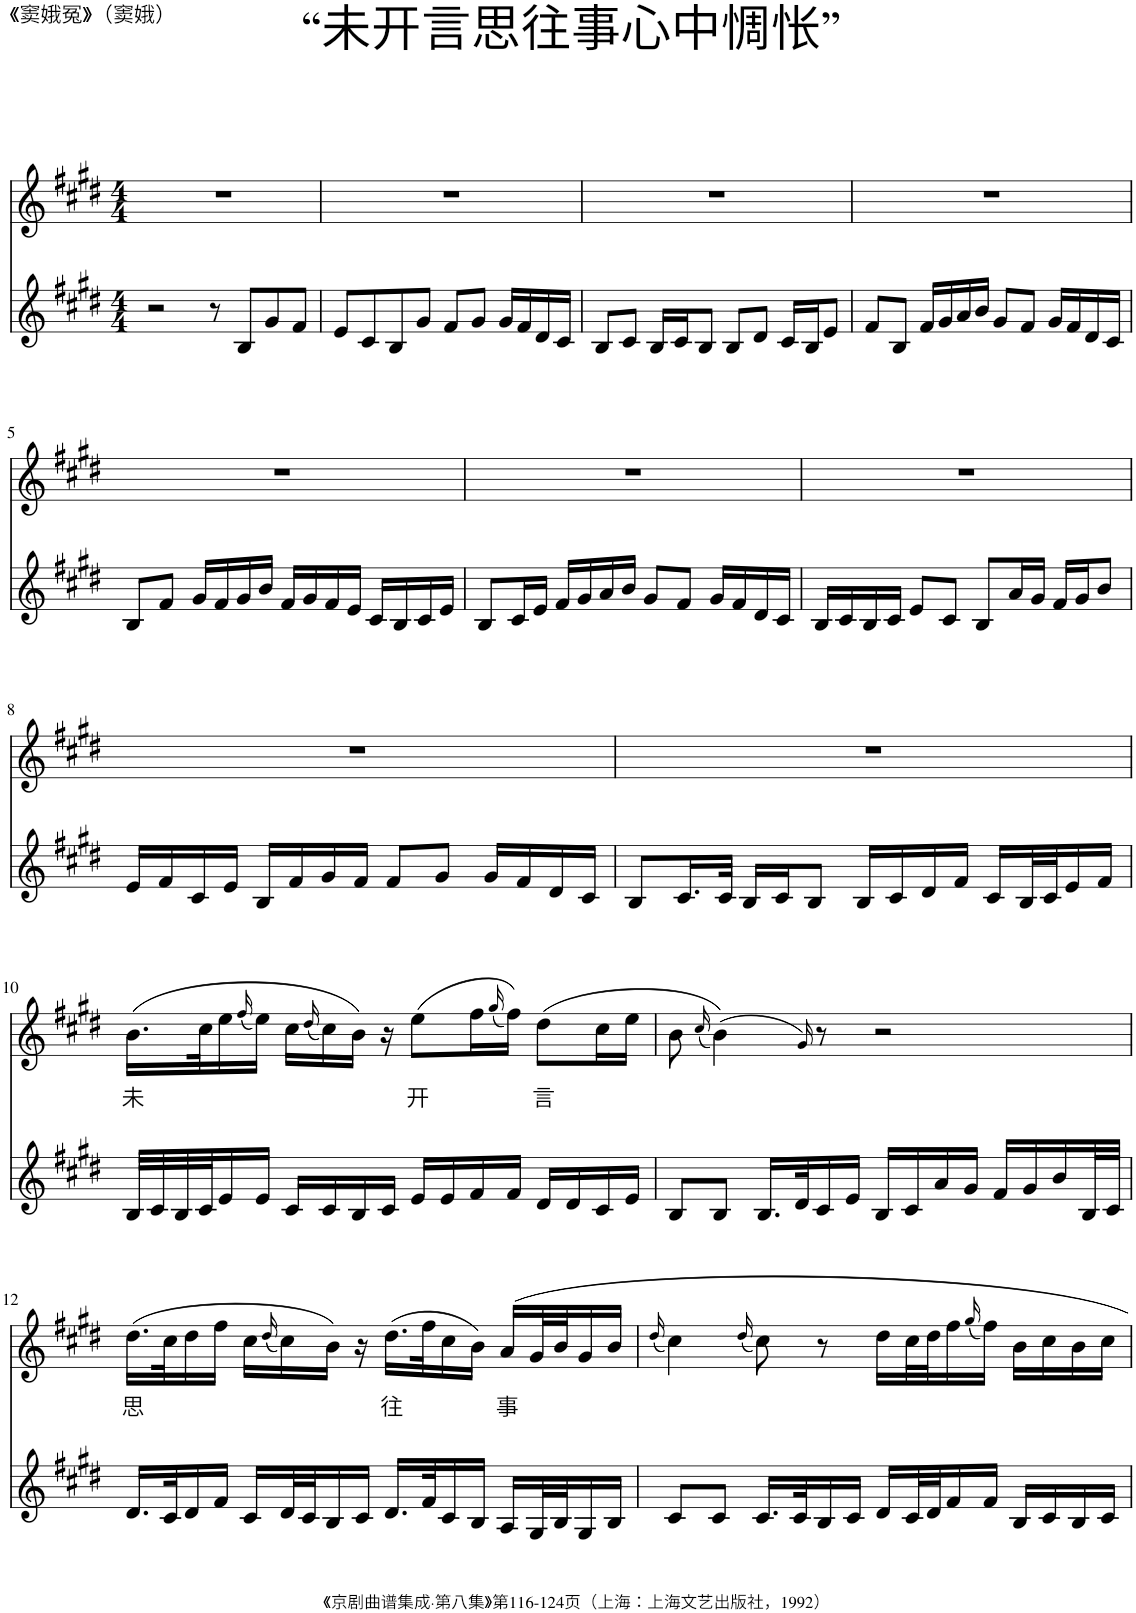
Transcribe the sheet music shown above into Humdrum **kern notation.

**kern	**kern	**text
*part2	*part1	*part1
*staff2	*staff1	*staff1
*I"Piano	*I"Piano	*
*I'Pno	*I'Pno	*
*clefG2	*clefG2	*
*k[f#c#g#d#]	*k[f#c#g#d#]	*
*M4/4	*M4/4	*
=1	=1	=1
2r	1r	.
8r	.	.
8B/L	.	.
8g#/	.	.
8f#/J	.	.
=2	=2	=2
8e/L	1r	.
8c#/	.	.
8B/	.	.
8g#/J	.	.
8f#/L	.	.
8g#/J	.	.
16g#/LL	.	.
16f#/	.	.
16d#/	.	.
16c#/JJ	.	.
=3	=3	=3
8B/L	1r	.
8c#/J	.	.
16B/LL	.	.
16c#/J	.	.
8B/J	.	.
8B/L	.	.
8d#/J	.	.
16c#/LL	.	.
16B/J	.	.
8e/J	.	.
=4	=4	=4
8f#/L	1r	.
8B/J	.	.
16f#/LL	.	.
16g#/	.	.
16a/	.	.
16b/JJ	.	.
8g#/L	.	.
8f#/J	.	.
16g#/LL	.	.
16f#/	.	.
16d#/	.	.
16c#/JJ	.	.
!!LO:LB:g=z
=5	=5	=5
8B/L	1r	.
8f#/J	.	.
16g#/LL	.	.
16f#/	.	.
16g#/	.	.
16b/JJ	.	.
16f#/LL	.	.
16g#/	.	.
16f#/	.	.
16e/JJ	.	.
16c#/LL	.	.
16B/	.	.
16c#/	.	.
16e/JJ	.	.
=6	=6	=6
8B/L	1r	.
16c#/L	.	.
16e/JJ	.	.
16f#/LL	.	.
16g#/	.	.
16a/	.	.
16b/JJ	.	.
8g#/L	.	.
8f#/J	.	.
16g#/LL	.	.
16f#/	.	.
16d#/	.	.
16c#/JJ	.	.
=7	=7	=7
16B/LL	1r	.
16c#/	.	.
16B/	.	.
16c#/JJ	.	.
8e/L	.	.
8c#/J	.	.
8B/L	.	.
16a/L	.	.
16g#/JJ	.	.
16f#/LL	.	.
16g#/J	.	.
8b/J	.	.
!!LO:LB:g=z
=8	=8	=8
16e/LL	1r	.
16f#/	.	.
16c#/	.	.
16e/JJ	.	.
16B/LL	.	.
16f#/	.	.
16g#/	.	.
16f#/JJ	.	.
8f#/L	.	.
8g#/J	.	.
16g#/LL	.	.
16f#/	.	.
16d#/	.	.
16c#/JJ	.	.
=9	=9	=9
8B/L	1r	.
16.c#/L	.	.
32c#/JJk	.	.
16B/LL	.	.
16c#/J	.	.
8B/J	.	.
16B/LL	.	.
16c#/	.	.
16d#/	.	.
16f#/JJ	.	.
16c#/LL	.	.
32B/L	.	.
32c#/J	.	.
16e/	.	.
16f#/JJ	.	.
!!LO:LB:g=z
=10	=10	=10
!	!	!LO:LY:b
32B/LLL	(16.b\LL	未
32c#/	.	.
32B/	.	.
32c#/J	32cc#\K	.
16e/	16ee\	.
.	(16qff#/	.
16e/JJ	16ee\JJ)	.
16c#/LL	16cc#\LL	.
.	(16qdd#/	.
16c#/	16cc#\)	.
16B/	16b\JJ)	.
16c#/JJ	16r	.
!	!	!LO:LY:b
16e/LL	(8ee\L	开
16e/	.	.
16f#/	16ff#\L	.
.	(16qgg#/	.
16f#/JJ	16ff#\JJ))	.
!	!	!LO:LY:b
16d#/LL	(8dd#\L	言
16d#/	.	.
16c#/	16cc#\L	.
16e/JJ	16ee\JJ	.
=11	=11	=11
8B/L	8b\	.
.	(16qcc#/	.
8B/J	(4b\))	.
16.B/LL	.	.
32d#/K	.	.
.	16qg#/)	.
16c#/	8r	.
16e/JJ	.	.
16B/LL	2r	.
16c#/	.	.
16a/	.	.
16g#/JJ	.	.
16f#/LL	.	.
16g#/	.	.
16b/	.	.
32B/L	.	.
32c#/JJJ	.	.
!!LO:LB:g=z
=12	=12	=12
!	!	!LO:LY:b
16.d#/LL	(16.dd#\LL	思
32c#/K	32cc#\K	.
16d#/	16dd#\	.
16f#/JJ	16ff#\JJ	.
16c#/LL	16cc#\LL	.
.	(16qdd#/	.
32d#/L	16cc#\)	.
32c#/J	.	.
16B/	16b\JJ)	.
16c#/JJ	16r	.
!	!	!LO:LY:b
16.d#/LL	(16.dd#\LL	往
32f#/K	32ff#\K	.
16c#/	16cc#\	.
16B/JJ	16b\JJ)	.
!	!	!LO:LY:b
16A/LL	16a/LL	事
32G#/L	32g#/L	.
32B/J	32b/J	.
16G#/	16g#/	.
16B/JJ	16b/JJ	.
=13	=13	=13
.	(16qdd#/	.
8c#/L	4cc#\)	.
8c#/J	.	.
.	(16qdd#/	.
16.c#/LL	8cc#\)	.
32c#/K	.	.
16B/	8r	.
16c#/JJ	.	.
16d#/LL	16dd#\LL	.
32c#/L	32cc#\L	.
32d#/J	32dd#\J	.
16f#/	16ff#\	.
.	(16qgg#/	.
16f#/JJ	16ff#\JJ)	.
16B/LL	16b\LL	.
16c#/	16cc#\	.
16B/	16b\	.
16c#/JJ	16cc#\JJ	.
=	=	=
*-	*-	*-
